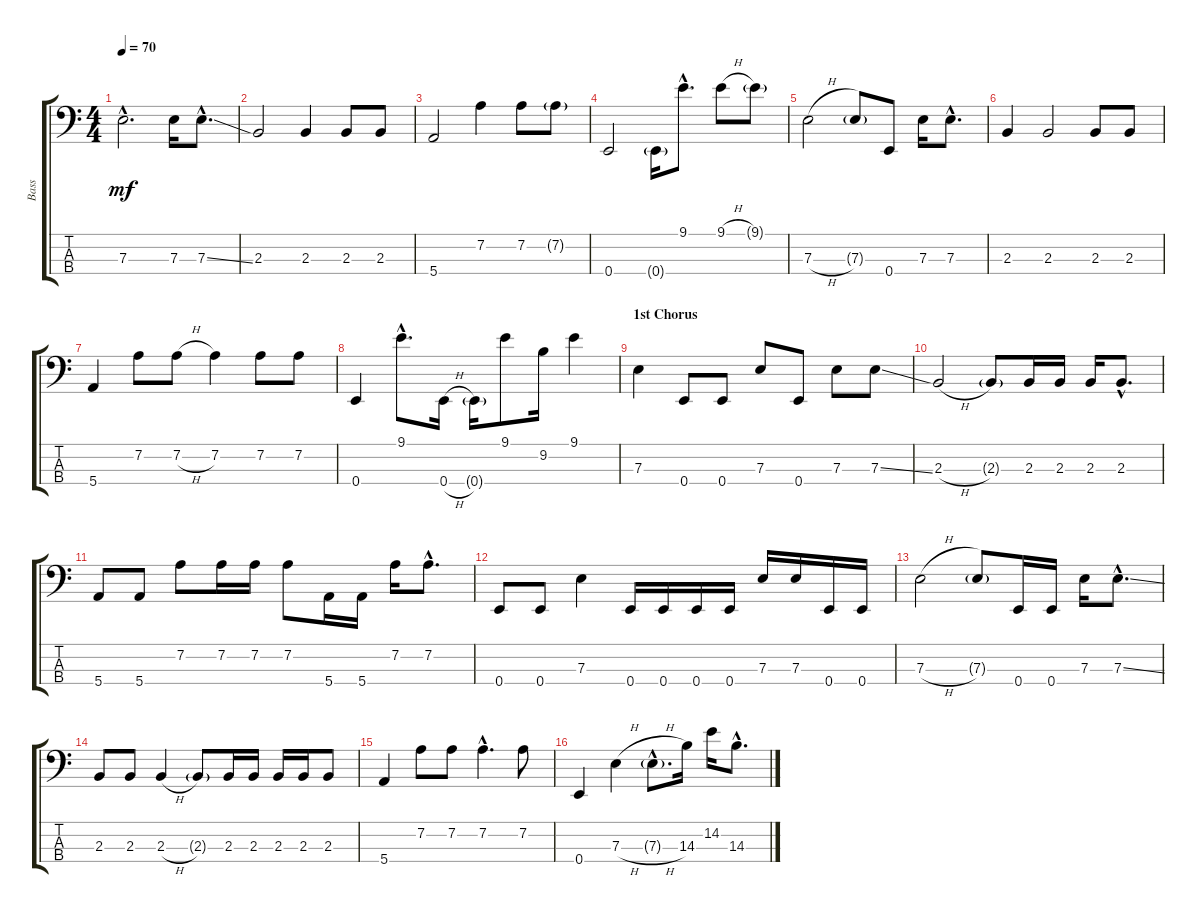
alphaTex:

\track ("Bass" "Bass") {instrument electricbassfinger}
\staff {score tabs}
\tuning (G2 D2 A1 E1) {hide}
\ts (4 4)
\tempo 70
\clef f4
\ks c
7.3{hac}.2{d dy mf} 7.3.16 7.3{ss hac}.8{d} |
2.3.2 2.3.4 2.3.8 2.3.8 |
5.4.2 7.2.4 7.2.8 7.2{g}.8 |
0.4.2 0.4{g}.16 9.1{hac}.8{d} 9.1{h}.8 9.1{g}.8 |
7.3{h}.2 7.3{g}.8 0.4.8 7.3.16 7.3{hac}.8{d} |
2.3.4 2.3.2 2.3.8 2.3.8 |
5.4.4 7.2.8 7.2{h}.8 7.2.4 7.2.8 7.2.8 |
0.4.4 9.1{hac}.8{d} 0.4{h}.16 0.4{g}.16 9.1.8 9.2.16 9.1.4 |
\section ("" "1st Chorus")
7.3.4 0.4.8 0.4.8 7.3.8 0.4.8 7.3.8 7.3{ss}.8 |
2.3{h}.2 2.3{g}.8 2.3.16 2.3.16 2.3.16 2.3{hac}.8{d} |
5.4.8 5.4.8 7.2.8 7.2.16 7.2.16 7.2.8 5.4.16 5.4.16 7.2.16 7.2{hac}.8{d} |
0.4.8 0.4.8 7.3.4 0.4.16 0.4.16 0.4.16 0.4.16 7.3.16 7.3.16 0.4.16 0.4.16 |
7.3{h}.2 7.3{g}.8 0.4.16 0.4.16 7.3.16 7.3{ss hac}.8{d} |
2.3.8 2.3.8 2.3{h}.4 2.3{g}.8 2.3.16 2.3.16 2.3.16 2.3.16 2.3.8 |
5.4.4 7.2.8 7.2.8 7.2{hac}.4{d} 7.2.8 |
0.4.4 7.3{h}.4 7.3{h g hac}.8{d} 14.3.16 14.2.16 14.3{ss hac}.8{d}
